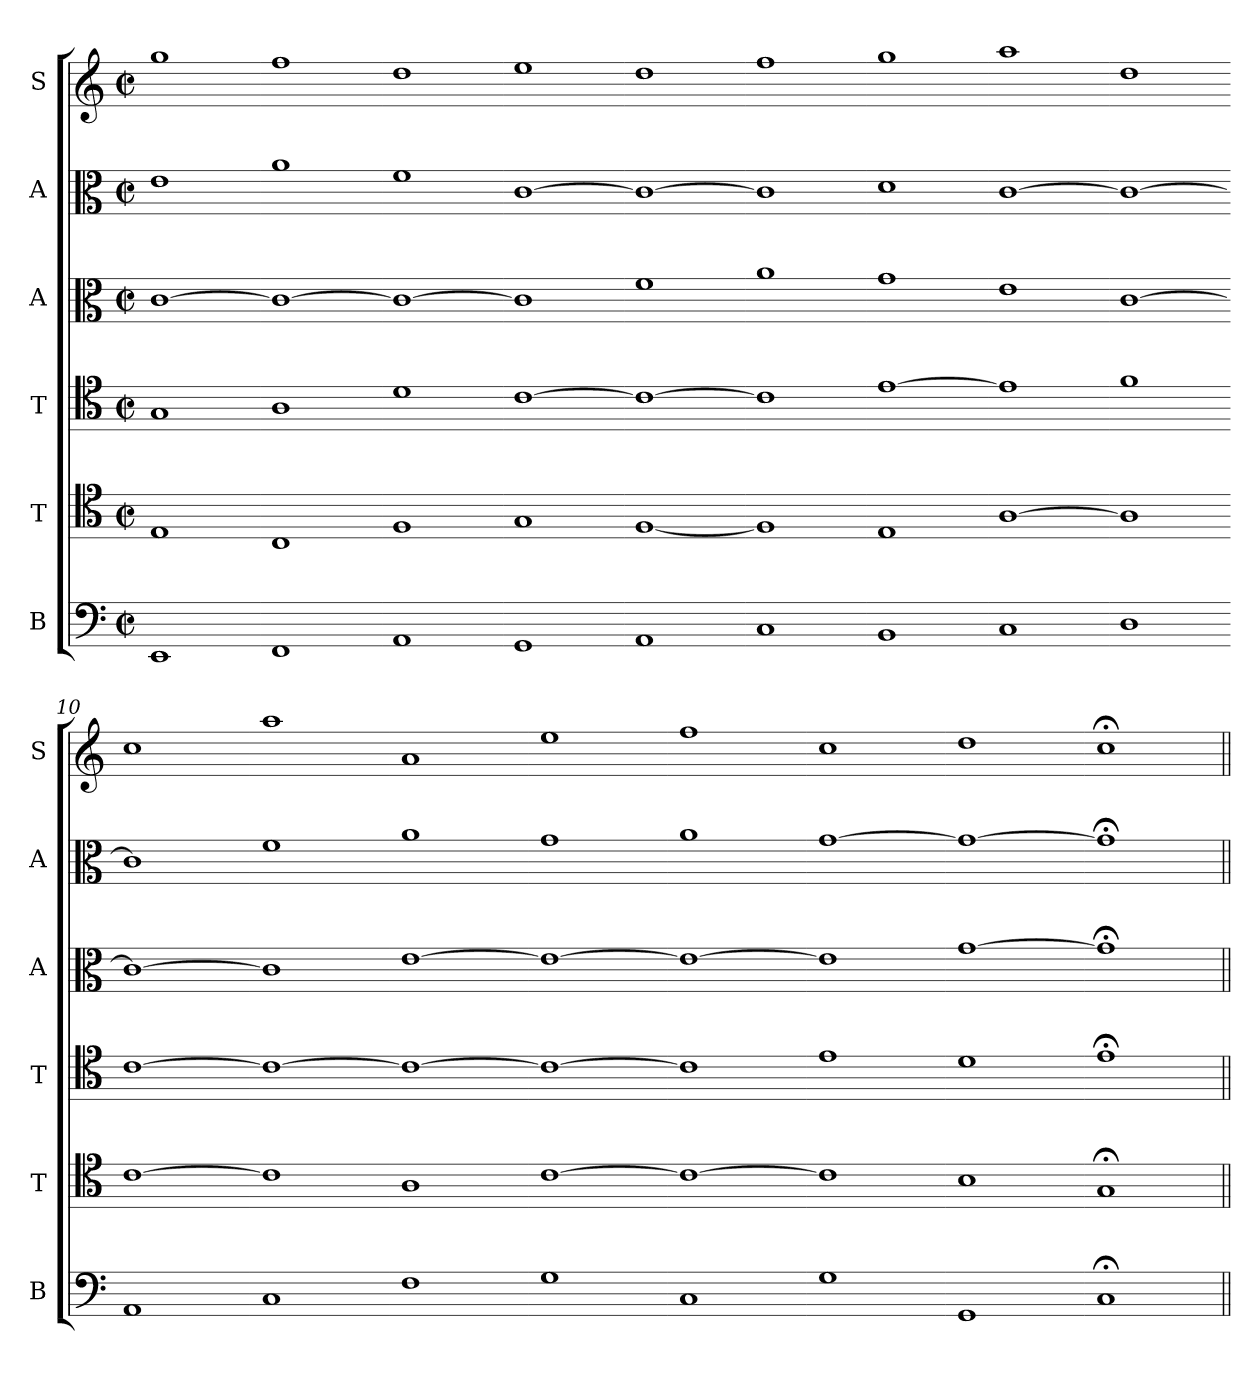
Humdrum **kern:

**kern	**kern	**kern	**kern	**kern	**kern
*part6	*part5	*part4	*part3	*part2	*part1
*staff6	*staff5	*staff4	*staff3	*staff2	*staff1
*I"B	*I"T	*I"T	*I"A	*I"A	*I"S
*I'B	*I'T	*I'T	*I'A	*I'A	*I'S
*clefF4	*clefC4	*clefC4	*clefC3	*clefC3	*clefG2
*k[]	*k[]	*k[]	*k[]	*k[]	*k[]
*M2/2	*M2/2	*M2/2	*M2/2	*M2/2	*M2/2
*met(c|)	*met(c|)	*met(c|)	*met(c|)	*met(c|)	*met(c|)
*MM208	*MM208	*MM208	*MM208	*MM208	*MM208
=1	=1	=1	=1	=1	=1
1EE	1E	1G	[1c	1e	1gg
=2-	=2-	=2-	=2-	=2-	=2-
1FF	1C	1A	1c_	1a	1ff
=3-	=3-	=3-	=3-	=3-	=3-
1AA	1F	1d	1c_	1f	1dd
=4-	=4-	=4-	=4-	=4-	=4-
1GG	1G	[1c	1c]	[1c	1ee
=5-	=5-	=5-	=5-	=5-	=5-
1AA	[1F	1c_	1f	1c_	1dd
=6-	=6-	=6-	=6-	=6-	=6-
1C	1F]	1c]	1a	1c]	1ff
=7-	=7-	=7-	=7-	=7-	=7-
1BB	1E	[1e	1g	1d	1gg
=8-	=8-	=8-	=8-	=8-	=8-
1C	[1A	1e]	1e	[1c	1aa
=9-	=9-	=9-	=9-	=9-	=9-
1D	1A]	1f	[1c	1c_	1dd
=10-	=10-	=10-	=10-	=10-	=10-
1AA	[1c	[1c	1c_	1c]	1cc
=11-	=11-	=11-	=11-	=11-	=11-
1C	1c]	1c_	1c]	1f	1aa
=12-	=12-	=12-	=12-	=12-	=12-
1F	1A	1c_	[1e	1a	1a
=13-	=13-	=13-	=13-	=13-	=13-
1G	[1c	1c_	1e_	1g	1ee
=14-	=14-	=14-	=14-	=14-	=14-
1C	1c_	1c]	1e_	1a	1ff
=15-	=15-	=15-	=15-	=15-	=15-
1G	1c]	1e	1e]	[1g	1cc
=16-	=16-	=16-	=16-	=16-	=16-
1GG	1B	1d	[1g	1g_	1dd
=17-	=17-	=17-	=17-	=17-	=17-
1C;<	1G;<	1e;<	1g;<]	1g;]	1cc;<
=||	=||	=||	=||	=||	=||
*-	*-	*-	*-	*-	*-
